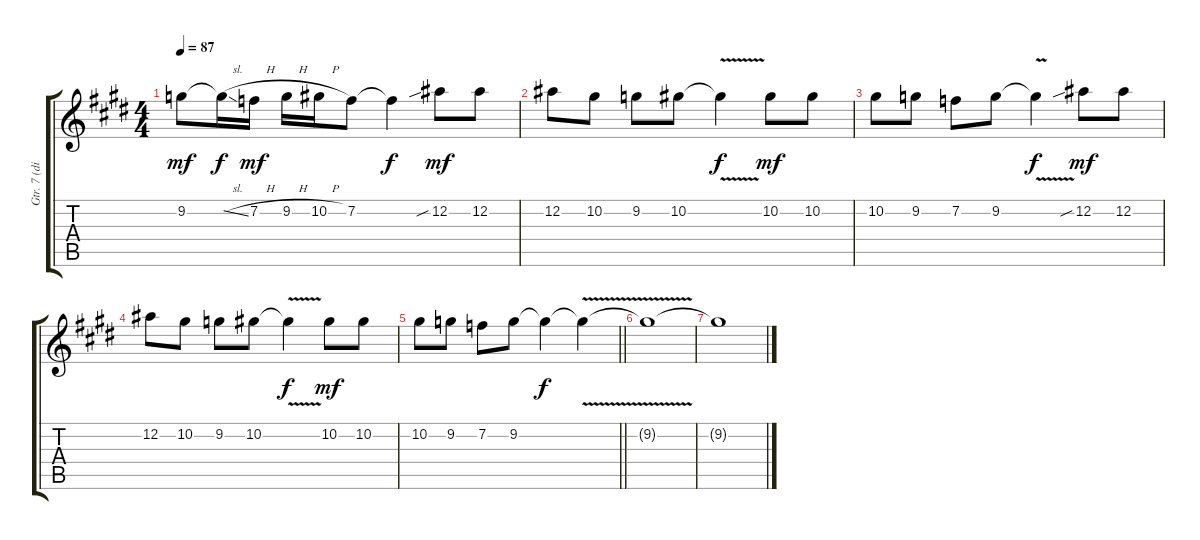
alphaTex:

\track ("Gtr. 7 (dist.)" "Gtr. 7 (di") {instrument overdrivenguitar}
\staff {score tabs}
\tuning (Eb4 Bb3 Gb3 Db3 Ab2 Eb2) {hide}
\ts (4 4)
\tempo 87
\clef g2
\ks e
9.2.8{dy mf} 9.2{sl t}.16{dy f} 7.2{h}.16{dy mf} 9.2{h}.16 10.2{h}.16 7.2.8 7.2{t}.4{dy f} 12.2{sib}.8{dy mf} 12.2.8 |
12.2.8 10.2.8 9.2.8 10.2.8 10.2{v t}.4{dy f} 10.2.8{dy mf} 10.2.8 |
10.2.8 9.2.8 7.2.8 9.2.8 9.2{v t}.4{dy f} 12.2{sib}.8{dy mf} 12.2.8 |
12.2.8 10.2.8 9.2.8 10.2.8 10.2{v t}.4{dy f} 10.2.8{dy mf} 10.2.8 |
\barLineRight lightlight
10.2.8 9.2.8 7.2.8 9.2.8 9.2{t}.4{dy f} 9.2{v t}.4 |
9.2{t}.1 |
9.2{t}.1
